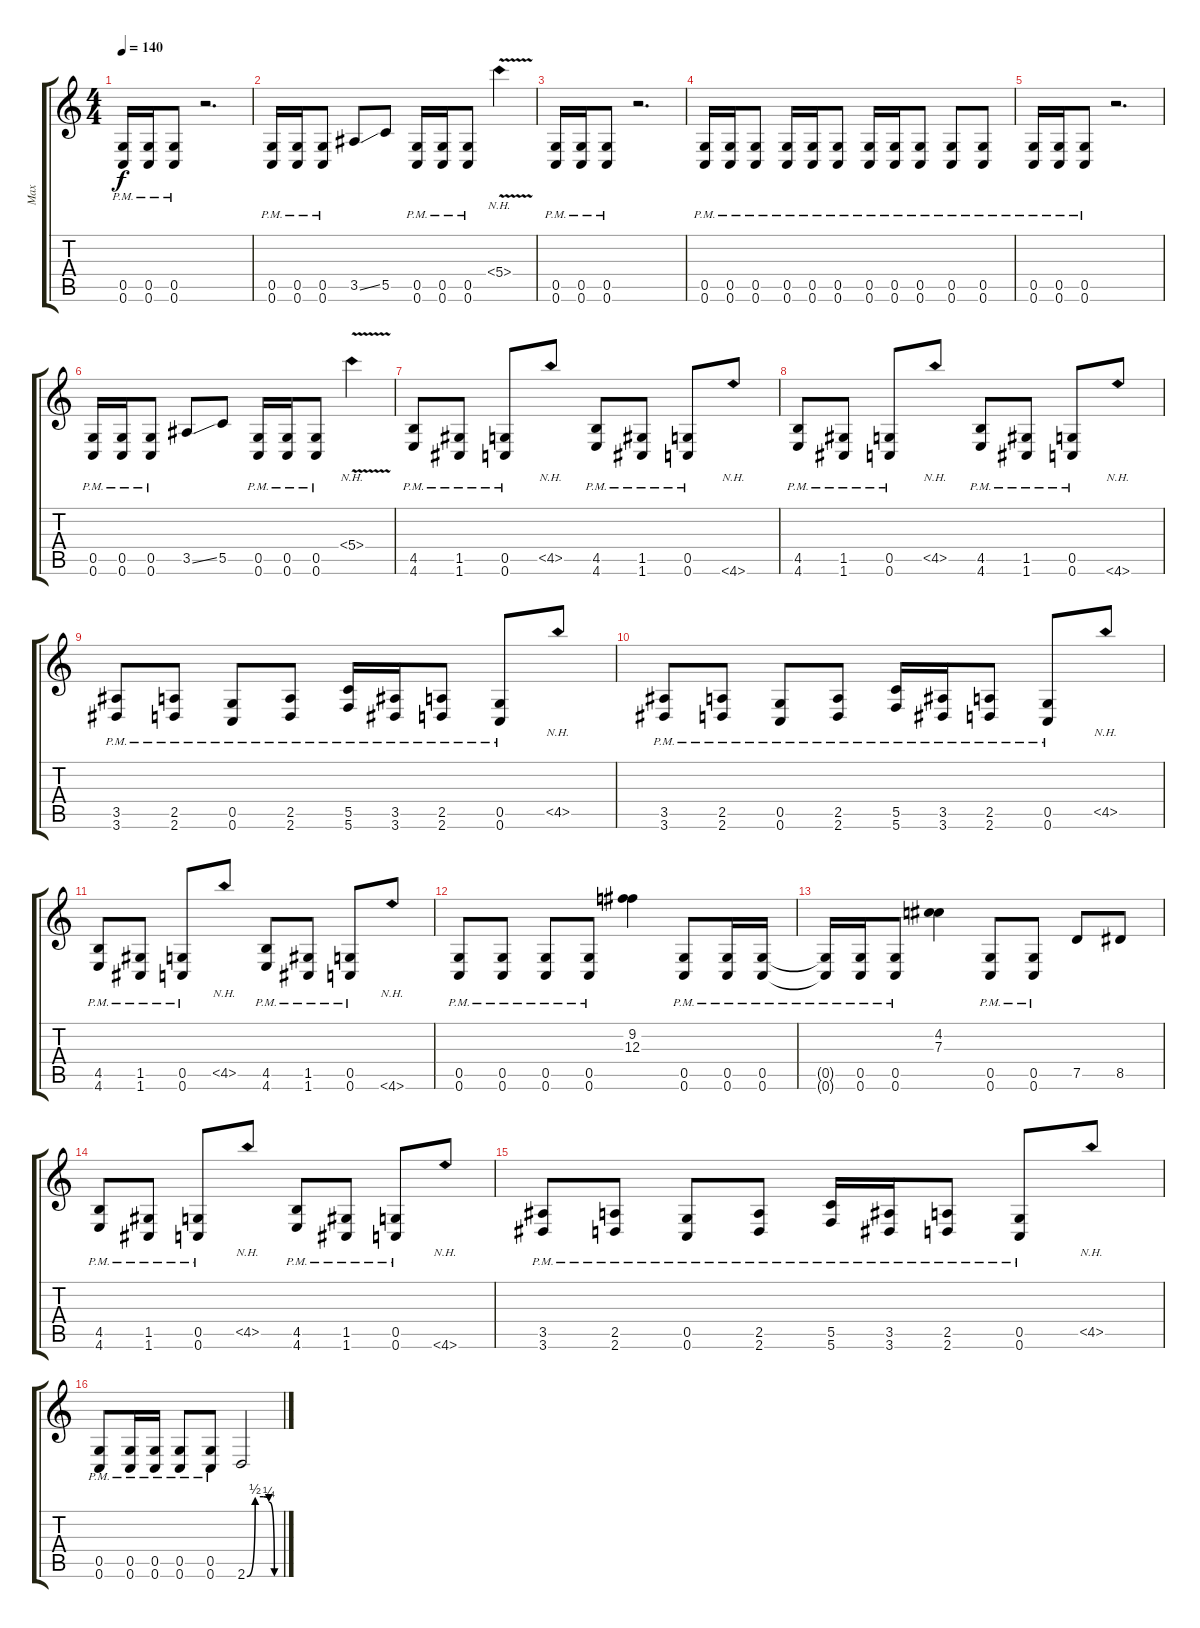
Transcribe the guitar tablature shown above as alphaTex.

\track ("Max" "Max") {instrument distortionguitar}
\staff {score tabs}
\tuning (D4 A3 F3 C3 G2 C2) {hide}
\ts (4 4)
\tempo 140
\clef g2
\ks c
(0.5{pm} 0.6{pm}).16{dy f} (0.5{pm} 0.6{pm}).16 (0.5{pm} 0.6{pm}).8 r.2{d} |
(0.5{pm} 0.6{pm}).16 (0.5{pm} 0.6{pm}).16 (0.5{pm} 0.6{pm}).8 3.5{ss}.8 5.5.8 (0.5{pm} 0.6{pm}).16 (0.5{pm} 0.6{pm}).16 (0.5{pm} 0.6{pm}).8 5.4{nh v}.4 |
(0.5{pm} 0.6{pm}).16 (0.5{pm} 0.6{pm}).16 (0.5{pm} 0.6{pm}).8 r.2{d} |
(0.5{pm} 0.6{pm}).16 (0.5{pm} 0.6{pm}).16 (0.5{pm} 0.6{pm}).8 (0.5{pm} 0.6{pm}).16 (0.5{pm} 0.6{pm}).16 (0.5{pm} 0.6{pm}).8 (0.5{pm} 0.6{pm}).16 (0.5{pm} 0.6{pm}).16 (0.5{pm} 0.6{pm}).8 (0.5{pm} 0.6{pm}).8 (0.5{pm} 0.6{pm}).8 |
(0.5{pm} 0.6{pm}).16 (0.5{pm} 0.6{pm}).16 (0.5{pm} 0.6{pm}).8 r.2{d} |
(0.5{pm} 0.6{pm}).16 (0.5{pm} 0.6{pm}).16 (0.5{pm} 0.6{pm}).8 3.5{ss}.8 5.5.8 (0.5{pm} 0.6{pm}).16 (0.5{pm} 0.6{pm}).16 (0.5{pm} 0.6{pm}).8 5.4{nh v}.4 |
(4.5{pm} 4.6{pm}).8 (1.5{pm} 1.6{pm}).8 (0.5{pm} 0.6{pm}).8 4.5{nh}.8 (4.5{pm} 4.6{pm}).8 (1.5{pm} 1.6{pm}).8 (0.5{pm} 0.6{pm}).8 4.6{nh}.8 |
(4.5{pm} 4.6{pm}).8 (1.5{pm} 1.6{pm}).8 (0.5{pm} 0.6{pm}).8 4.5{nh}.8 (4.5{pm} 4.6{pm}).8 (1.5{pm} 1.6{pm}).8 (0.5{pm} 0.6{pm}).8 4.6{nh}.8 |
(3.5{pm} 3.6{pm}).8 (2.5{pm} 2.6{pm}).8 (0.5{pm} 0.6{pm}).8 (2.5{pm} 2.6{pm}).8 (5.5{pm} 5.6{pm}).16 (3.5{pm} 3.6{pm}).16 (2.5{pm} 2.6{pm}).8 (0.5{pm} 0.6{pm}).8 4.5{nh}.8 |
(3.5{pm} 3.6{pm}).8 (2.5{pm} 2.6{pm}).8 (0.5{pm} 0.6{pm}).8 (2.5{pm} 2.6{pm}).8 (5.5{pm} 5.6{pm}).16 (3.5{pm} 3.6{pm}).16 (2.5{pm} 2.6{pm}).8 (0.5{pm} 0.6{pm}).8 4.5{nh}.8 |
(4.5{pm} 4.6{pm}).8 (1.5{pm} 1.6{pm}).8 (0.5{pm} 0.6{pm}).8 4.5{nh}.8 (4.5{pm} 4.6{pm}).8 (1.5{pm} 1.6{pm}).8 (0.5{pm} 0.6{pm}).8 4.6{nh}.8 |
(0.5{pm} 0.6{pm}).8 (0.5{pm} 0.6{pm}).8 (0.5{pm} 0.6{pm}).8 (0.5{pm} 0.6{pm}).8 (9.2 12.3).4 (0.5{pm} 0.6{pm}).8 (0.5{pm} 0.6{pm}).16 (0.5{pm} 0.6{pm}).16 |
(0.5{pm t} 0.6{pm t}).16 (0.5{pm} 0.6{pm}).16 (0.5{pm} 0.6{pm}).8 (4.2 7.3).4 (0.5{pm} 0.6{pm}).8 (0.5{pm} 0.6{pm}).8 7.5.8 8.5.8 |
(4.5{pm} 4.6{pm}).8 (1.5{pm} 1.6{pm}).8 (0.5{pm} 0.6{pm}).8 4.5{nh}.8 (4.5{pm} 4.6{pm}).8 (1.5{pm} 1.6{pm}).8 (0.5{pm} 0.6{pm}).8 4.6{nh}.8 |
(3.5{pm} 3.6{pm}).8 (2.5{pm} 2.6{pm}).8 (0.5{pm} 0.6{pm}).8 (2.5{pm} 2.6{pm}).8 (5.5{pm} 5.6{pm}).16 (3.5{pm} 3.6{pm}).16 (2.5{pm} 2.6{pm}).8 (0.5{pm} 0.6{pm}).8 4.5{nh}.8 |
(0.5{pm} 0.6{pm}).8 (0.5{pm} 0.6{pm}).16 (0.5{pm} 0.6{pm}).16 (0.5{pm} 0.6{pm}).8 (0.5{pm} 0.6{pm}).8 2.6{be (custom 0 0 15 2 30 2 40 1 50 0 60 0)}.2
